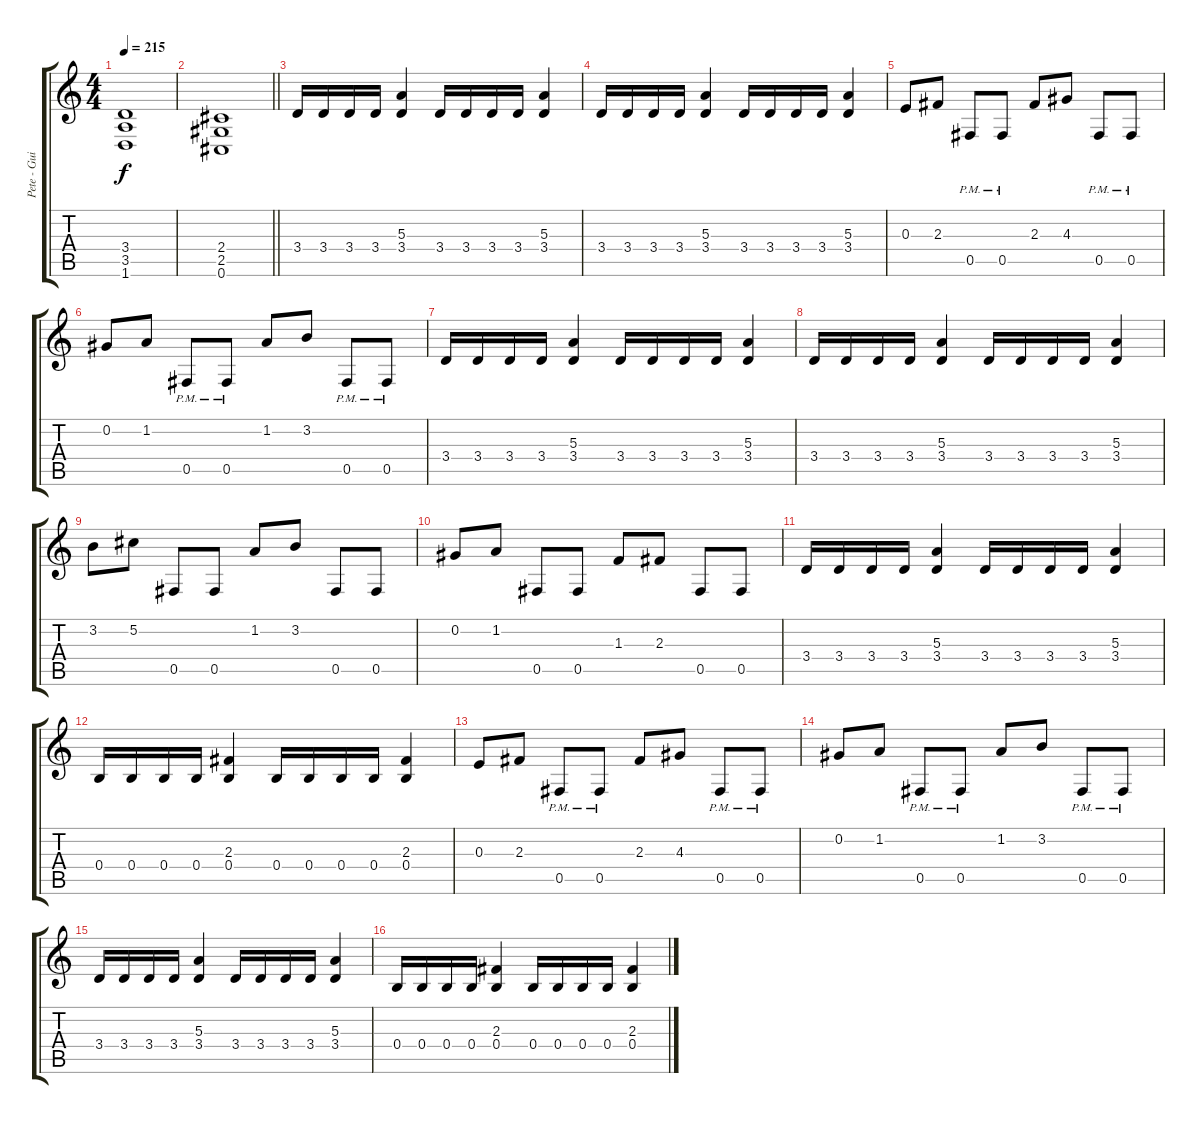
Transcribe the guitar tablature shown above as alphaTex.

\track ("Pete - Guitar 2" "Pete - Gui") {instrument distortionguitar}
\staff {score tabs}
\tuning (Db4 Ab3 E3 B2 Gb2 Db2) {hide}
\ts (4 4)
\tempo 215
\clef g2
\ks c
(3.4 3.5 1.6).1{dy f} |
\barLineRight lightlight
(2.4 2.5 0.6).1 |
\section ("" "")
3.4.16 3.4.16 3.4.16 3.4.16 (5.3 3.4).4 3.4.16 3.4.16 3.4.16 3.4.16 (5.3 3.4).4 |
3.4.16 3.4.16 3.4.16 3.4.16 (5.3 3.4).4 3.4.16 3.4.16 3.4.16 3.4.16 (5.3 3.4).4 |
0.3.8 2.3.8 0.5{pm}.8 0.5{pm}.8 2.3.8 4.3.8 0.5{pm}.8 0.5{pm}.8 |
0.2.8 1.2.8 0.5{pm}.8 0.5{pm}.8 1.2.8 3.2.8 0.5{pm}.8 0.5{pm}.8 |
3.4.16 3.4.16 3.4.16 3.4.16 (5.3 3.4).4 3.4.16 3.4.16 3.4.16 3.4.16 (5.3 3.4).4 |
3.4.16 3.4.16 3.4.16 3.4.16 (5.3 3.4).4 3.4.16 3.4.16 3.4.16 3.4.16 (5.3 3.4).4 |
3.2.8 5.2.8 0.5.8 0.5.8 1.2.8 3.2.8 0.5.8 0.5.8 |
0.2.8 1.2.8 0.5.8 0.5.8 1.3.8 2.3.8 0.5.8 0.5.8 |
3.4.16 3.4.16 3.4.16 3.4.16 (5.3 3.4).4 3.4.16 3.4.16 3.4.16 3.4.16 (5.3 3.4).4 |
0.4.16 0.4.16 0.4.16 0.4.16 (2.3 0.4).4 0.4.16 0.4.16 0.4.16 0.4.16 (2.3 0.4).4 |
0.3.8 2.3.8 0.5{pm}.8 0.5{pm}.8 2.3.8 4.3.8 0.5{pm}.8 0.5{pm}.8 |
0.2.8 1.2.8 0.5{pm}.8 0.5{pm}.8 1.2.8 3.2.8 0.5{pm}.8 0.5{pm}.8 |
3.4.16 3.4.16 3.4.16 3.4.16 (5.3 3.4).4 3.4.16 3.4.16 3.4.16 3.4.16 (5.3 3.4).4 |
0.4.16 0.4.16 0.4.16 0.4.16 (2.3 0.4).4 0.4.16 0.4.16 0.4.16 0.4.16 (2.3 0.4).4
